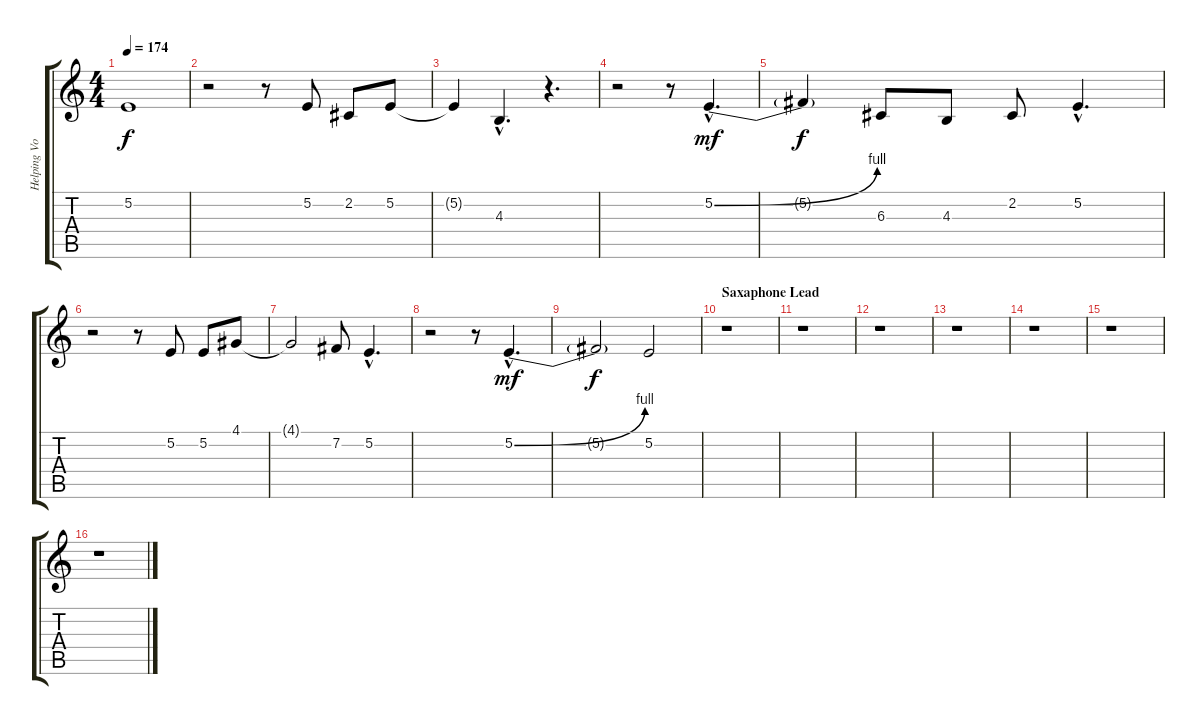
\track ("Helping Vocals" "Helping Vo") {instrument pad2warm}
\staff {score tabs}
\tuning (E4 B3 G3 D3 A2 E2) {hide}
\ts (4 4)
\tempo 174
\clef g2
\ks c
5.2{t}.1{dy f} |
r.2 r.8 5.2.8 2.2.8 5.2.8 |
5.2{t}.4 4.3{hac}.4{d} r.4{d} |
r.2 r.8 5.2{be (bend 0 0 60 4) hac}.4{d dy mf} |
5.2{t}.4{dy f} 6.3.8 4.3.8 2.2.8 5.2{hac}.4{d} |
r.2 r.8 5.2.8 5.2.8 4.1.8 |
4.1{t}.2 7.2.8 5.2{hac}.4{d} |
r.2 r.8 5.2{be (bend 0 0 60 4) hac}.4{d dy mf} |
5.2{t}.2{dy f} 5.2.2 |
\section ("" "Saxaphone Lead")
r.1 |
r.1 |
r.1 |
r.1 |
r.1 |
r.1 |
r.1
